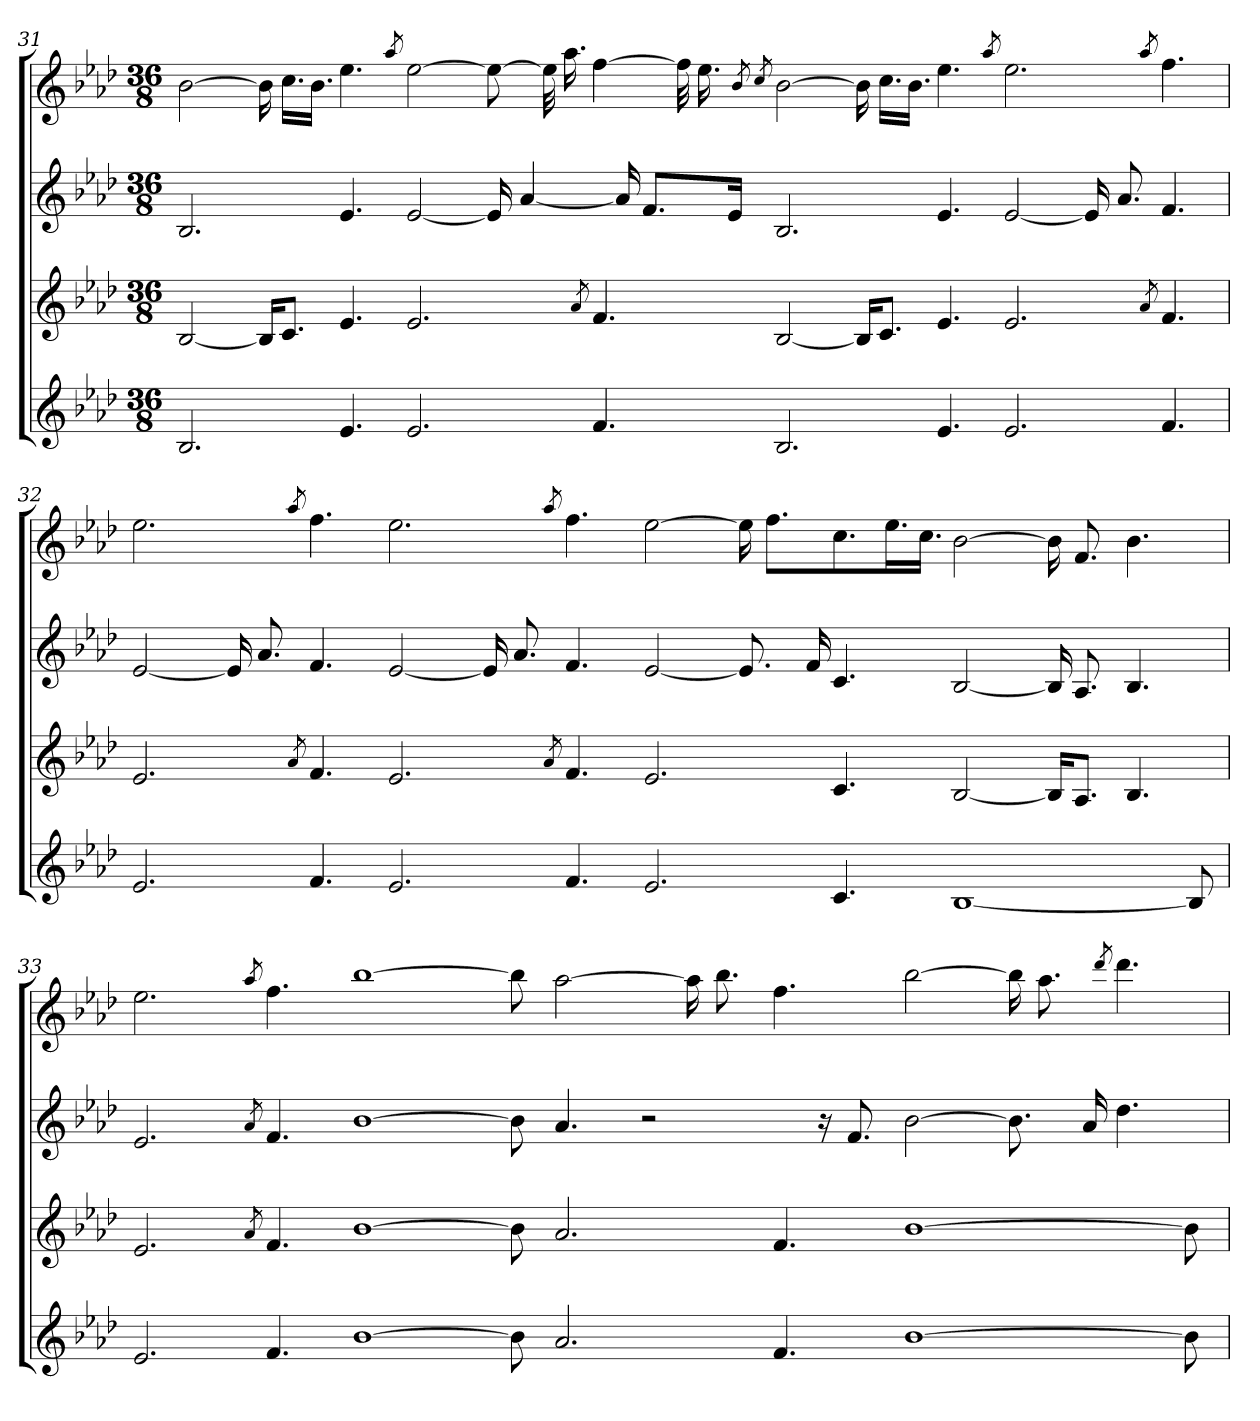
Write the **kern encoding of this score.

**kern	**kern	**kern	**kern
*part4	*part3	*part2	*part1
*staff4	*staff3	*staff2	*staff1
*clefG2	*clefG2	*clefG2	*clefG2
*k[b-e-a-d-]	*k[b-e-a-d-]	*k[b-e-a-d-]	*k[b-e-a-d-]
*M36/8	*M36/8	*M36/8	*M36/8
=31	=31	=31	=31
2.B-	[2B-	2.B-	[2b-
.	16B-/KL]	.	16b-]
.	8.c/J	.	16.cc\LL
.	.	.	16.b-\JJ
4.e-	4.e-	4.e-	4.ee-
.	.	.	8qaa-
2.e-	2.e-	[2e-	[2ee-
.	.	16e-]	8ee-_
.	.	[4a-	.
.	.	.	32ee-]
.	.	.	16.aa-
.	8qa-	.	.
4.f	4.f	.	[4ff
.	.	16a-]	.
.	.	8.f/L	.
.	.	.	32ff]
.	.	.	16.ee-
.	.	16e-/Jk	.
.	.	.	8qb-
.	.	.	8qcc
2.B-	[2B-	2.B-	[2b-
.	16B-/KL]	.	16b-]
.	8.c/J	.	16.cc\LL
.	.	.	16.b-\JJ
4.e-	4.e-	4.e-	4.ee-
.	.	.	8qaa-
2.e-	2.e-	[2e-	2.ee-
.	.	16e-]	.
.	.	8.a-	.
.	8qa-	.	8qaa-
4.f	4.f	4.f	4.ff
=32	=32	=32	=32
2.e-	2.e-	[2e-	2.ee-
.	.	16e-]	.
.	.	8.a-	.
.	8qa-	.	8qaa-
4.f	4.f	4.f	4.ff
2.e-	2.e-	[2e-	2.ee-
.	.	16e-]	.
.	.	8.a-	.
.	8qa-	.	8qaa-
4.f	4.f	4.f	4.ff
2.e-	2.e-	[2e-	[2ee-
.	.	8.e-]	16ee-]
.	.	.	8.ff\L
.	.	16f	.
4.c	4.c	4.c	8.cc\
.	.	.	16.ee-\L
.	.	.	16.cc\JJ
[1B-	[2B-	[2B-	[2b-
.	16B-/KL]	16B-]	16b-]
.	8.A-/J	8.A-	8.f
.	4.B-	4.B-	4.b-
8B-]	.	.	.
=33	=33	=33	=33
2.e-	2.e-	2.e-	2.ee-
.	8qa-	8qa-	8qaa-
4.f	4.f	4.f	4.ff
[1b-	[1b-	[1b-	[1bb-
8b-]	8b-]	8b-]	8bb-]
2.a-	2.a-	4.a-	[2aa-
.	.	2r	.
.	.	.	16aa-]
.	.	.	8.bb-
4.f	4.f	.	4.ff
.	.	16r	.
.	.	8.f	.
[1b-	[1b-	[2b-	[2bb-
.	.	8.b-]	16bb-]
.	.	.	8.aa-
.	.	16a-	.
.	.	.	8qddd-
.	.	4.dd-	4.ddd-
8b-]	8b-]	.	.
=	=	=	=
*-	*-	*-	*-
